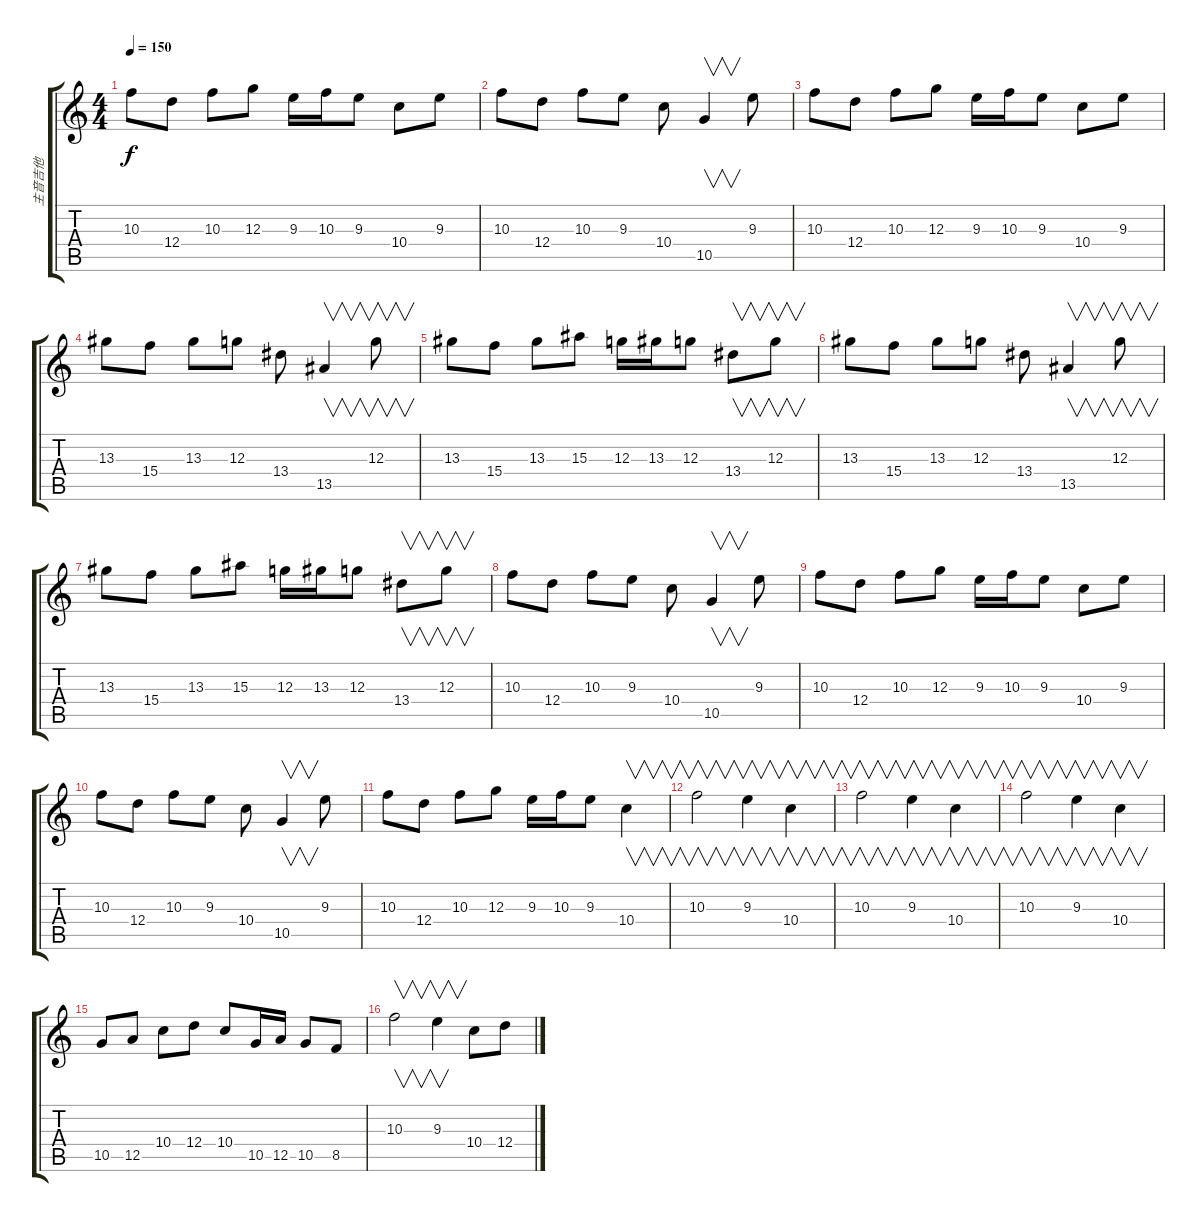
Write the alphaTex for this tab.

\track ("主音吉他" "主音吉他") {instrument distortionguitar}
\staff {score tabs}
\tuning (E4 B3 G3 D3 A2 E2) {hide}
\ts (4 4)
\tempo 150
\clef g2
\ks c
10.3.8{dy f} 12.4.8 10.3.8 12.3.8 9.3.16 10.3.16 9.3.8 10.4.8 9.3.8 |
10.3.8 12.4.8 10.3.8 9.3.8 10.4.8 10.5.4{v} 9.3.8 |
10.3.8 12.4.8 10.3.8 12.3.8 9.3.16 10.3.16 9.3.8 10.4.8 9.3.8 |
13.3.8 15.4.8 13.3.8 12.3.8 13.4.8 13.5.4{v} 12.3.8{v} |
13.3.8 15.4.8 13.3.8 15.3.8 12.3.16 13.3.16 12.3.8 13.4.8{v} 12.3.8{v} |
13.3.8 15.4.8 13.3.8 12.3.8 13.4.8 13.5.4{v} 12.3.8{v} |
13.3.8 15.4.8 13.3.8 15.3.8 12.3.16 13.3.16 12.3.8 13.4.8{v} 12.3.8{v} |
10.3.8 12.4.8 10.3.8 9.3.8 10.4.8 10.5.4{v} 9.3.8 |
10.3.8 12.4.8 10.3.8 12.3.8 9.3.16 10.3.16 9.3.8 10.4.8 9.3.8 |
10.3.8 12.4.8 10.3.8 9.3.8 10.4.8 10.5.4{v} 9.3.8 |
10.3.8 12.4.8 10.3.8 12.3.8 9.3.16 10.3.16 9.3.8 10.4.4{v} |
10.3.2{v} 9.3.4{v} 10.4.4{v} |
10.3.2{v} 9.3.4{v} 10.4.4{v} |
10.3.2{v} 9.3.4{v} 10.4.4{v} |
10.5.8 12.5.8 10.4.8 12.4.8 10.4.8 10.5.16 12.5.16 10.5.8 8.5.8 |
10.3.2{v} 9.3.4{v} 10.4.8 12.4.8
